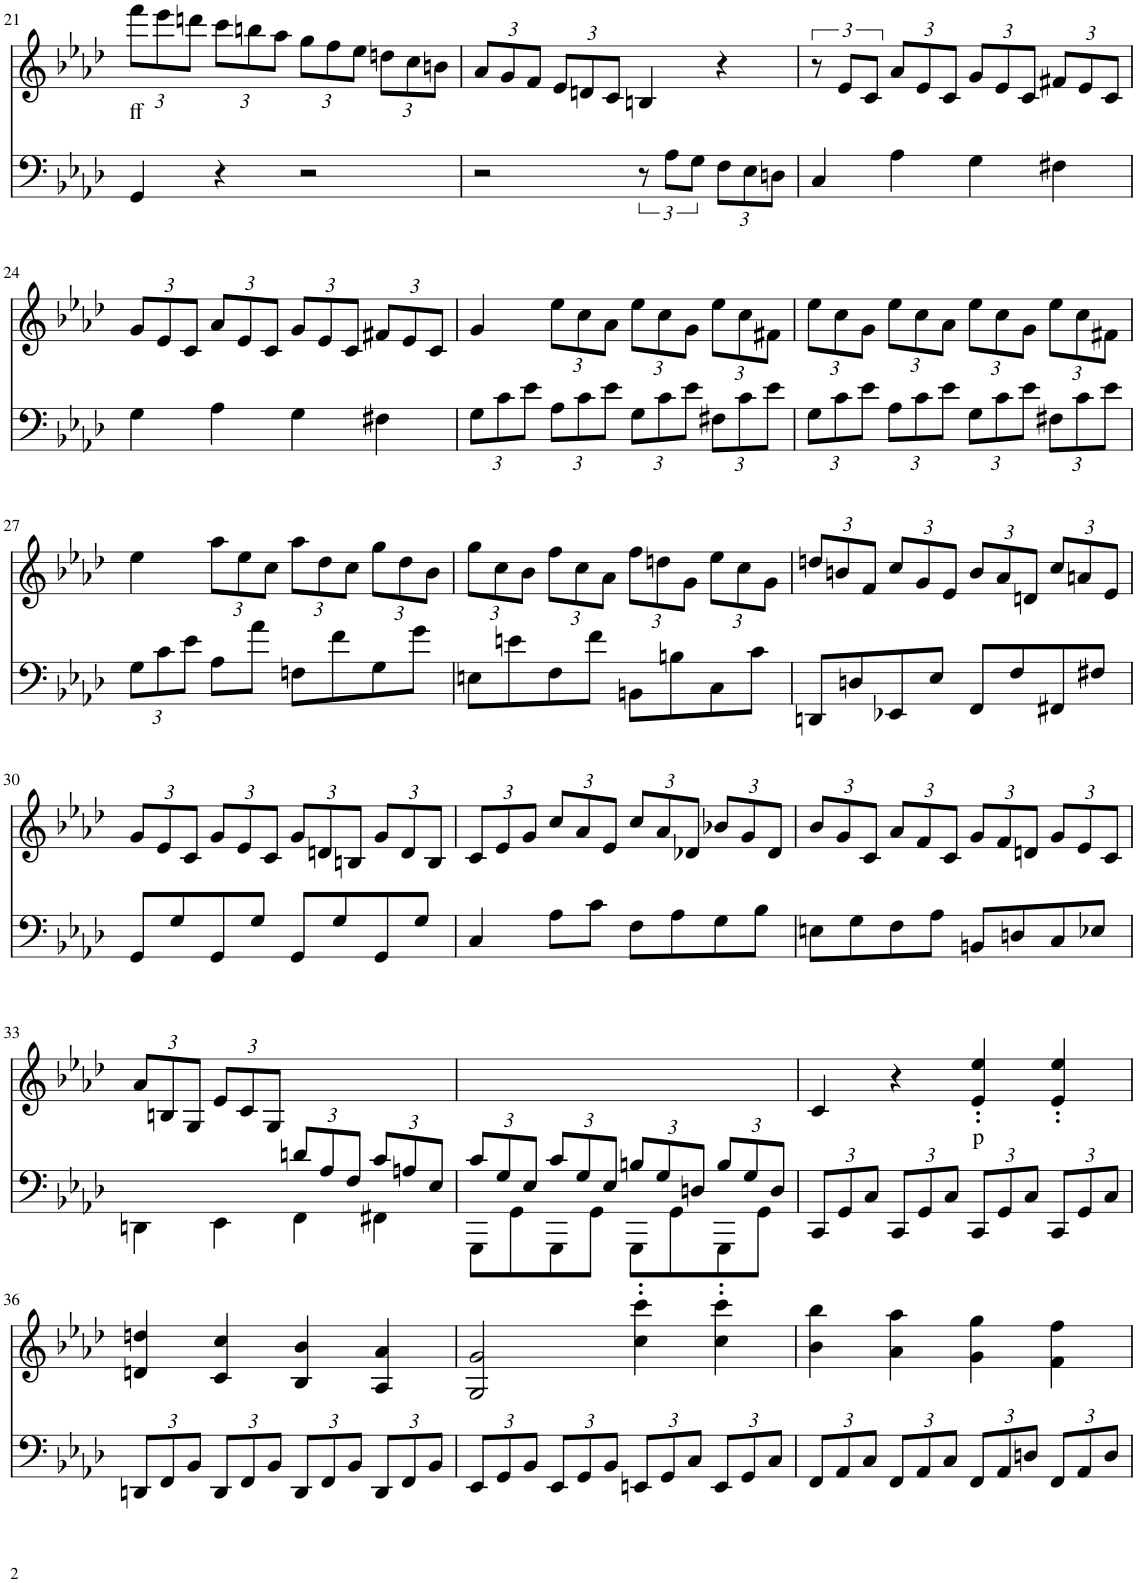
**kern	**kern	**text
*part2	*part1	*part1
*staff2	*staff1	*staff1
*I"piano	*I"piano	*
*I'Pno	*I'Pno	*
!!LO:PB:g=z
*clefF4	*clefG2	*
*k[b-e-a-d-]	*k[b-e-a-d-]	*
*f:	*f:	*
*M2/2	*M2/2	*
*	*Xbrackettup	*
=21	=21	=21
!	!	!LO:LY:b
4GG/	12fff\L	ff
.	12eee-\	.
.	12dddn\J	.
4r	12ccc\L	.
.	12bbn\	.
.	12aa-\J	.
2r	12gg\L	.
.	12ff\	.
.	12ee-\J	.
.	12ddn\L	.
.	12cc\	.
.	12bn\J	.
=22	=22	=22
2r	12a-/L	.
.	12g/	.
.	12f/J	.
.	12e-/L	.
.	12dn/	.
.	12c/J	.
12r	4Bn/	.
12A-\L	.	.
12G\J	.	.
*Xbrackettup	*	*
12F\L	4r	.
12E-\	.	.
12Dn\J	.	.
=23	=23	=23
*	*brackettup	*
4C/	12r	.
.	12e-/L	.
.	12c/J	.
*	*Xbrackettup	*
4A-\	12a-/L	.
.	12e-/	.
.	12c/J	.
4G\	12g/L	.
.	12e-/	.
.	12c/J	.
4F#X\	12f#X/L	.
.	12e-/	.
.	12c/J	.
!!LO:LB:g=z
=24	=24	=24
4G\	12g/L	.
.	12e-/	.
.	12c/J	.
4A-\	12a-/L	.
.	12e-/	.
.	12c/J	.
4G\	12g/L	.
.	12e-/	.
.	12c/J	.
4F#X\	12f#X/L	.
.	12e-/	.
.	12c/J	.
=25	=25	=25
12G\L	4g/	.
12c\	.	.
12e-\J	.	.
12A-\L	12ee-\L	.
12c\	12cc\	.
12e-\J	12a-\J	.
12G\L	12ee-\L	.
12c\	12cc\	.
12e-\J	12g\J	.
12F#X\L	12ee-\L	.
12c\	12cc\	.
12e-\J	12f#X\J	.
=26	=26	=26
12G\L	12ee-\L	.
12c\	12cc\	.
12e-\J	12g\J	.
12A-\L	12ee-\L	.
12c\	12cc\	.
12e-\J	12a-\J	.
12G\L	12ee-\L	.
12c\	12cc\	.
12e-\J	12g\J	.
12F#X\L	12ee-\L	.
12c\	12cc\	.
12e-\J	12f#X\J	.
!!LO:LB:g=z
=27	=27	=27
12G\L	4ee-\	.
12c\	.	.
12e-\J	.	.
8A-\L	12aa-\L	.
.	12ee-\	.
8a-\J	.	.
.	12cc\J	.
8Fn\L	12aa-\L	.
.	12dd-\	.
8f\	.	.
.	12cc\J	.
8G\	12gg\L	.
.	12dd-\	.
8g\J	.	.
.	12b-\J	.
=28	=28	=28
8En\L	12gg\L	.
.	12cc\	.
8en\	.	.
.	12b-\J	.
8F\	12ff\L	.
.	12cc\	.
8f\J	.	.
.	12a-\J	.
8BBn\L	12ff\L	.
.	12ddn\	.
8Bn\	.	.
.	12g\J	.
8C\	12ee-\L	.
.	12cc\	.
8c\J	.	.
.	12g\J	.
=29	=29	=29
8DDn/L	12ddn/L	.
.	12bn/	.
8Dn/	.	.
.	12f/J	.
8EE-X/	12cc/L	.
.	12g/	.
8E-/J	.	.
.	12e-/J	.
8FF/L	12b/L	.
.	12a-/	.
8F/	.	.
.	12dn/J	.
8FF#X/	12cc/L	.
.	12an/	.
8F#X/J	.	.
.	12e-/J	.
!!LO:LB:g=z
=30	=30	=30
8GG/L	12g/L	.
.	12e-/	.
8G/	.	.
.	12c/J	.
8GG/	12g/L	.
.	12e-/	.
8G/J	.	.
.	12c/J	.
8GG/L	12g/L	.
.	12dn/	.
8G/	.	.
.	12Bn/J	.
8GG/	12g/L	.
.	12d/	.
8G/J	.	.
.	12B/J	.
=31	=31	=31
4C/	12c/L	.
.	12e-/	.
.	12g/J	.
8A-\L	12cc/L	.
.	12a-/	.
8c\J	.	.
.	12e-/J	.
8F\L	12cc/L	.
.	12a-/	.
8A-\	.	.
.	12d-X/J	.
8G\	12b-X/L	.
.	12g/	.
8B-\J	.	.
.	12d-/J	.
=32	=32	=32
8En\L	12b-/L	.
.	12g/	.
8G\	.	.
.	12c/J	.
8F\	12a-/L	.
.	12f/	.
8A-\J	.	.
.	12c/J	.
8BBn/L	12g/L	.
.	12f/	.
8Dn/	.	.
.	12dn/J	.
8C/	12g/L	.
.	12e-/	.
8E-X/J	.	.
.	12c/J	.
!!LO:LB:g=z
=33	=33	=33
*^	*	*
2ryy	4DDn\	12a-/L	.
.	.	12Bn/	.
.	.	12G/J	.
.	4EE-\	12e-/L	.
.	.	12c/	.
.	.	12G/J	.
12dn/L	4FF\	2ryy	.
12A-/	.	.	.
12F/J	.	.	.
12c/L	4FF#X\	.	.
12An/	.	.	.
12E-/J	.	.	.
=34	=34	=34	=34
12c/L	8GGG\L	1ryy	.
12G/	.	.	.
.	8GG\	.	.
12E-/J	.	.	.
12c/L	8GGG\	.	.
12G/	.	.	.
.	8GG\J	.	.
12E-/J	.	.	.
12Bn/L	8GGG\L	.	.
12G/	.	.	.
.	8GG\	.	.
12Dn/J	.	.	.
12B/L	8GGG\	.	.
12G/	.	.	.
.	8GG\J	.	.
12D/J	.	.	.
*v	*v	*	*
=35	=35	=35
12CC/L	4c/	.
12GG/	.	.
12C/J	.	.
12CC/L	4r	.
12GG/	.	.
12C/J	.	.
!	!	!LO:LY:b
12CC/L	4e-/' 4ee-/'	p
12GG/	.	.
12C/J	.	.
12CC/L	4e-/' 4ee-/'	.
12GG/	.	.
12C/J	.	.
!!LO:LB:g=z
=36	=36	=36
12DDn/L	4dn/ 4ddn/	.
12FF/	.	.
12BB-/J	.	.
12DD/L	4c/ 4cc/	.
12FF/	.	.
12BB-/J	.	.
12DD/L	4B-/ 4b-/	.
12FF/	.	.
12BB-/J	.	.
12DD/L	4A-/ 4a-/	.
12FF/	.	.
12BB-/J	.	.
=37	=37	=37
12EE-/L	2G/ 2g/	.
12GG/	.	.
12BB-/J	.	.
12EE-/L	.	.
12GG/	.	.
12BB-/J	.	.
12EEn/L	4cc\' 4ccc\'	.
12GG/	.	.
12C/J	.	.
12EE/L	4cc\' 4ccc\'	.
12GG/	.	.
12C/J	.	.
=38	=38	=38
12FF/L	4b-\ 4bb-\	.
12AA-/	.	.
12C/J	.	.
12FF/L	4a-\ 4aa-\	.
12AA-/	.	.
12C/J	.	.
12FF/L	4g\ 4gg\	.
12AA-/	.	.
12Dn/J	.	.
12FF/L	4f\ 4ff\	.
12AA-/	.	.
12D/J	.	.
=	=	=
*-	*-	*-
